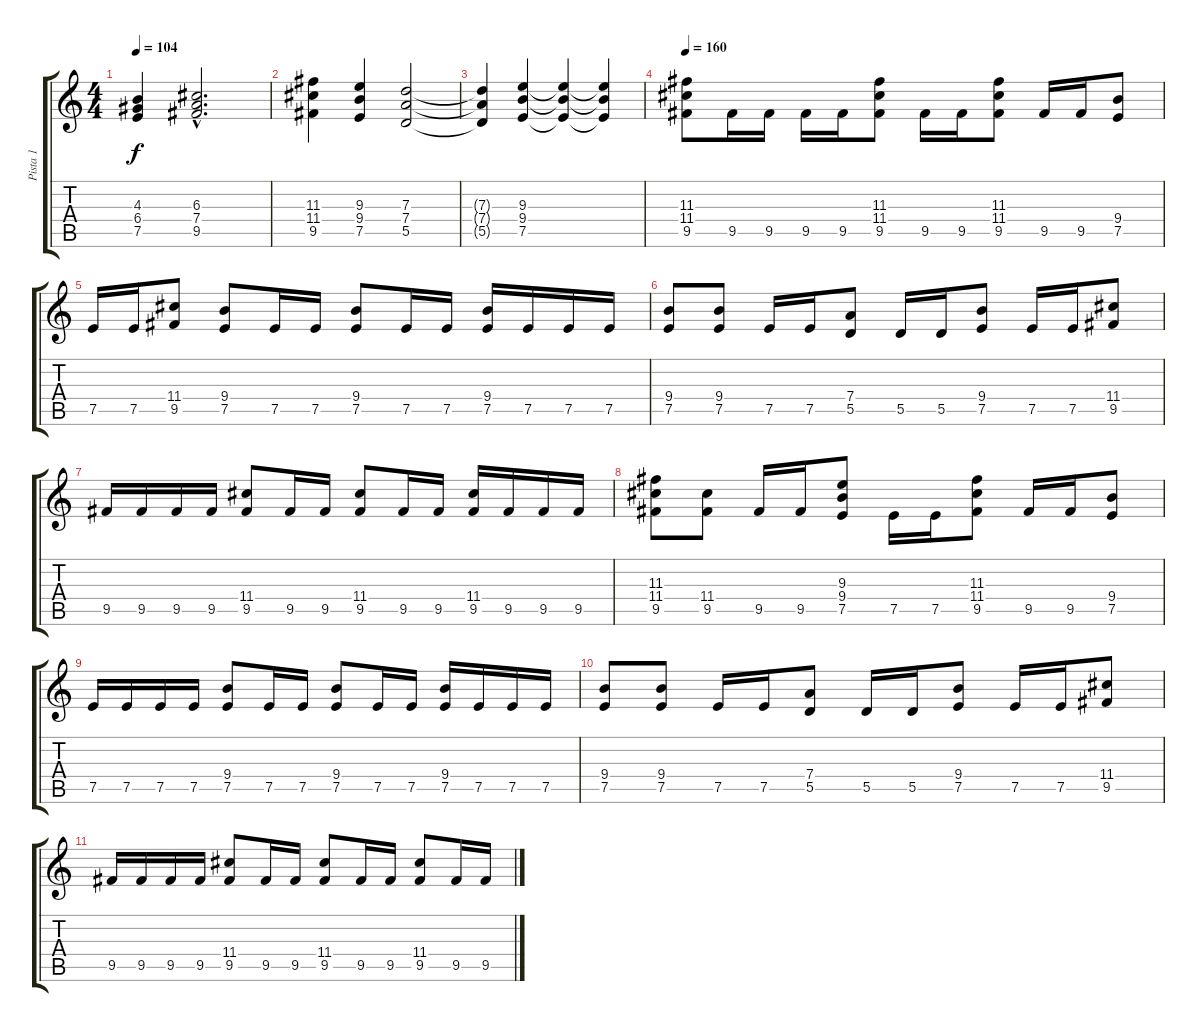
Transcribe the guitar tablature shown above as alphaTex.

\track ("Pista 1" "Pista 1") {instrument distortionguitar}
\staff {score tabs}
\tuning (E4 B3 G3 D3 A2 E2) {hide}
\ts (4 4)
\tempo 104
\clef g2
\ks c
(4.3{t} 6.4{t} 7.5{t}).4{dy f} (6.3{hac} 7.4{hac} 9.5{hac}).2{d} |
(11.3 11.4 9.5).4 (9.3 9.4 7.5).4 (7.3 7.4 5.5).2 |
(7.3{t} 7.4{t} 5.5{t}).4 (9.3 9.4 7.5).4 (9.3{t} 9.4{t} 7.5{t}).4 (9.3{t} 9.4{t} 7.5{t}).4 |
\tempo 160
(11.3 11.4 9.5).8 9.5.16 9.5.16 9.5.16 9.5.16 (11.3 11.4 9.5).8 9.5.16 9.5.16 (11.3 11.4 9.5).8 9.5.16 9.5.16 (9.4 7.5).8 |
7.5.16 7.5.16 (11.4 9.5).8 (9.4 7.5).8 7.5.16 7.5.16 (9.4 7.5).8 7.5.16 7.5.16 (9.4 7.5).16 7.5.16 7.5.16 7.5.16 |
(9.4 7.5).8 (9.4 7.5).8 7.5.16 7.5.16 (7.4 5.5).8 5.5.16 5.5.16 (9.4 7.5).8 7.5.16 7.5.16 (11.4 9.5).8 |
9.5.16 9.5.16 9.5.16 9.5.16 (11.4 9.5).8 9.5.16 9.5.16 (11.4 9.5).8 9.5.16 9.5.16 (11.4 9.5).16 9.5.16 9.5.16 9.5.16 |
(11.3 11.4 9.5).8 (11.4 9.5).8 9.5.16 9.5.16 (9.3 9.4 7.5).8 7.5.16 7.5.16 (11.3 11.4 9.5).8 9.5.16 9.5.16 (9.4 7.5).8 |
7.5.16 7.5.16 7.5.16 7.5.16 (9.4 7.5).8 7.5.16 7.5.16 (9.4 7.5).8 7.5.16 7.5.16 (9.4 7.5).16 7.5.16 7.5.16 7.5.16 |
(9.4 7.5).8 (9.4 7.5).8 7.5.16 7.5.16 (7.4 5.5).8 5.5.16 5.5.16 (9.4 7.5).8 7.5.16 7.5.16 (11.4 9.5).8 |
9.5.16 9.5.16 9.5.16 9.5.16 (11.4 9.5).8 9.5.16 9.5.16 (11.4 9.5).8 9.5.16 9.5.16 (11.4 9.5).8 9.5.16 9.5.16
